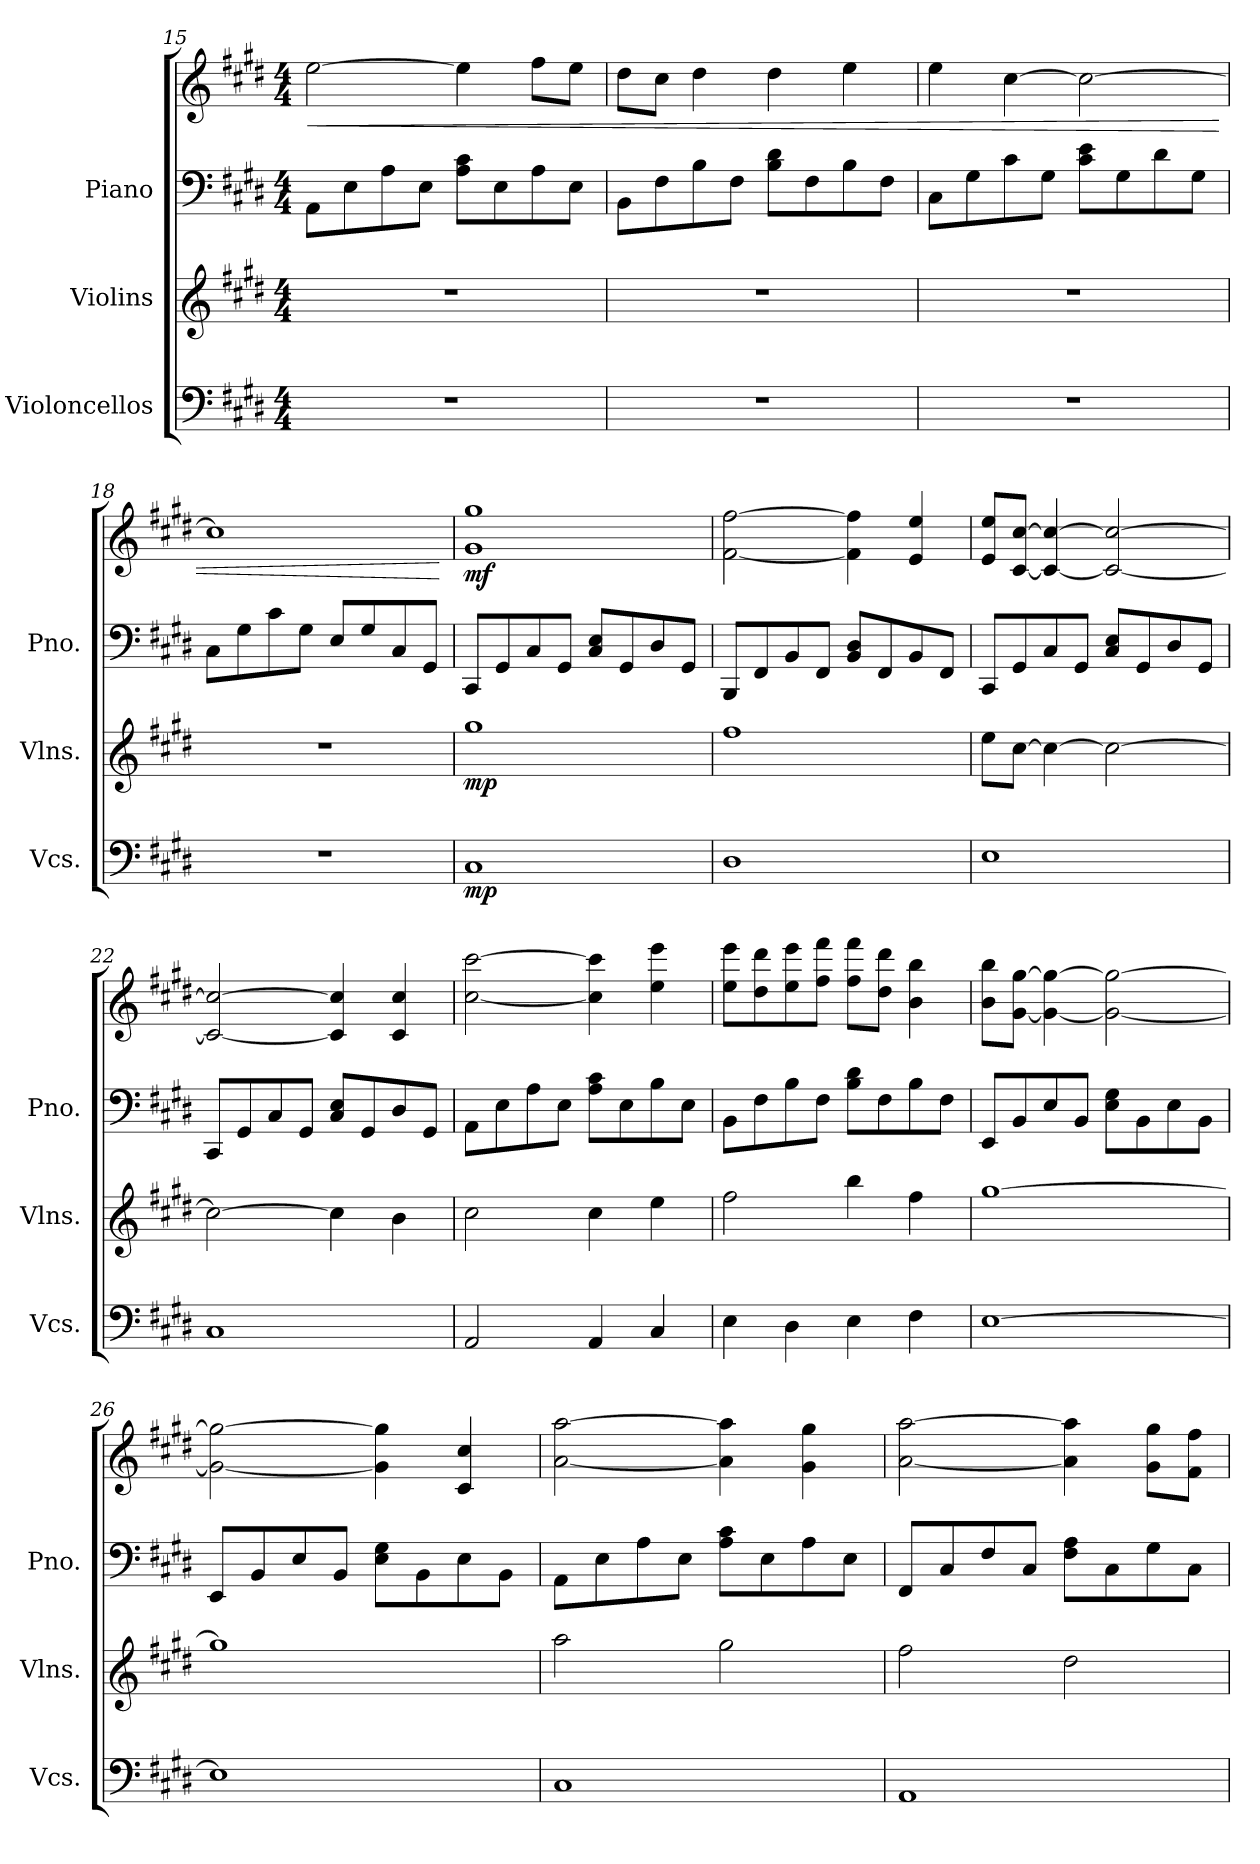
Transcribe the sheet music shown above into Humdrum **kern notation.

**kern	**dynam	**kern	**dynam	**kern	**kern	**dynam
*part3	*part3	*part2	*part2	*part1	*part1	*part1
*staff4	*staff4	*staff3	*staff3	*staff2	*staff1	*staff1/2
*I"Violoncellos	*	*I"Violins	*	*I"Piano	*	*
*I'Vcs.	*	*I'Vlns.	*	*I'Pno.	*	*
*clefF4	*	*clefG2	*	*clefF4	*clefG2	*
*k[f#c#g#d#]	*	*k[f#c#g#d#]	*	*k[f#c#g#d#]	*k[f#c#g#d#]	*
*M4/4	*	*M4/4	*	*M4/4	*M4/4	*
=15	=15	=15	=15	=15	=15	=15
!	!	!	!	!	!	!LO:HP:b
1r	.	1r	.	8AA\L	[2ee\	<
.	.	.	.	8E\	.	.
.	.	.	.	8A\	.	.
.	.	.	.	8E\J	.	.
.	.	.	.	8A\ 8c#\L	4ee\]	.
.	.	.	.	8E\	.	.
.	.	.	.	8A\	8ff#\L	.
.	.	.	.	8E\J	8ee\J	.
=16	=16	=16	=16	=16	=16	=16
1r	.	1r	.	8BB\L	8dd#\L	.
.	.	.	.	8F#\	8cc#\J	.
.	.	.	.	8B\	4dd#\	.
.	.	.	.	8F#\J	.	.
.	.	.	.	8B\ 8d#\L	4dd#\	.
.	.	.	.	8F#\	.	.
.	.	.	.	8B\	4ee\	.
.	.	.	.	8F#\J	.	.
=17	=17	=17	=17	=17	=17	=17
1r	.	1r	.	8C#\L	4ee\	.
.	.	.	.	8G#\	.	.
.	.	.	.	8c#\	[4cc#\	.
.	.	.	.	8G#\J	.	.
.	.	.	.	8c#\ 8e\L	2cc#\_	.
.	.	.	.	8G#\	.	.
.	.	.	.	8d#\	.	.
.	.	.	.	8G#\J	.	.
=18	=18	=18	=18	=18	=18	=18
1r	.	1r	.	8C#\L	1cc#]	.
.	.	.	.	8G#\	.	.
.	.	.	.	8c#\	.	.
.	.	.	.	8G#\J	.	.
.	.	.	.	8E/L	.	.
.	.	.	.	8G#/	.	.
.	.	.	.	8C#/	.	.
.	.	.	.	8GG#/J	.	.
.	.	.	.	.	.	[
!!LO:PB:g=z
=19	=19	=19	=19	=19	=19	=19
!	!LO:DY:b	!	!LO:DY:b	!	!	!LO:DY:b
1C#	mp	1gg#	mp	8CC#/L	1g# 1gg#	mf
.	.	.	.	8GG#/	.	.
.	.	.	.	8C#/	.	.
.	.	.	.	8GG#/J	.	.
.	.	.	.	8C#/ 8E/L	.	.
.	.	.	.	8GG#/	.	.
.	.	.	.	8D#/	.	.
.	.	.	.	8GG#/J	.	.
=20	=20	=20	=20	=20	=20	=20
1D#	.	1ff#	.	8BBB/L	[2f#\ [2ff#\	.
.	.	.	.	8FF#/	.	.
.	.	.	.	8BB/	.	.
.	.	.	.	8FF#/J	.	.
.	.	.	.	8BB/ 8D#/L	4f#\] 4ff#\]	.
.	.	.	.	8FF#/	.	.
.	.	.	.	8BB/	4e/ 4ee/	.
.	.	.	.	8FF#/J	.	.
=21	=21	=21	=21	=21	=21	=21
1E	.	8ee\L	.	8CC#/L	8e/ 8ee/L	.
.	.	[8cc#\J	.	8GG#/	[8c#/ [8cc#/J	.
.	.	4cc#\_	.	8C#/	4c#/_ 4cc#/_	.
.	.	.	.	8GG#/J	.	.
.	.	2cc#\_	.	8C#/ 8E/L	2c#/_ 2cc#/_	.
.	.	.	.	8GG#/	.	.
.	.	.	.	8D#/	.	.
.	.	.	.	8GG#/J	.	.
=22	=22	=22	=22	=22	=22	=22
1C#	.	2cc#\_	.	8CC#/L	2c#/_ 2cc#/_	.
.	.	.	.	8GG#/	.	.
.	.	.	.	8C#/	.	.
.	.	.	.	8GG#/J	.	.
.	.	4cc#\]	.	8C#/ 8E/L	4c#/] 4cc#/]	.
.	.	.	.	8GG#/	.	.
.	.	4b\	.	8D#/	4c#/ 4cc#/	.
.	.	.	.	8GG#/J	.	.
=23	=23	=23	=23	=23	=23	=23
2AA/	.	2cc#\	.	8AA\L	[2cc#\ [2ccc#\	.
.	.	.	.	8E\	.	.
.	.	.	.	8A\	.	.
.	.	.	.	8E\J	.	.
4AA/	.	4cc#\	.	8A\ 8c#\L	4cc#\] 4ccc#\]	.
.	.	.	.	8E\	.	.
4C#/	.	4ee\	.	8B\	4ee\ 4eee\	.
.	.	.	.	8E\J	.	.
=24	=24	=24	=24	=24	=24	=24
4E\	.	2ff#\	.	8BB\L	8ee\ 8eee\L	.
.	.	.	.	8F#\	8dd#\ 8ddd#\	.
4D#\	.	.	.	8B\	8ee\ 8eee\	.
.	.	.	.	8F#\J	8ff#\ 8fff#\J	.
4E\	.	4bb\	.	8B\ 8d#\L	8ff#\ 8fff#\L	.
.	.	.	.	8F#\	8dd#\ 8ddd#\J	.
4F#\	.	4ff#\	.	8B\	4b\ 4bb\	.
.	.	.	.	8F#\J	.	.
!!LO:LB:g=z
=25	=25	=25	=25	=25	=25	=25
[1E	.	[1gg#	.	8EE/L	8b\ 8bb\L	.
.	.	.	.	8BB/	[8g#\ [8gg#\J	.
.	.	.	.	8E/	4g#\_ 4gg#\_	.
.	.	.	.	8BB/J	.	.
.	.	.	.	8E\ 8G#\L	2g#\_ 2gg#\_	.
.	.	.	.	8BB\	.	.
.	.	.	.	8E\	.	.
.	.	.	.	8BB\J	.	.
=26	=26	=26	=26	=26	=26	=26
1E]	.	1gg#]	.	8EE/L	2g#\_ 2gg#\_	.
.	.	.	.	8BB/	.	.
.	.	.	.	8E/	.	.
.	.	.	.	8BB/J	.	.
.	.	.	.	8E\ 8G#\L	4g#\] 4gg#\]	.
.	.	.	.	8BB\	.	.
.	.	.	.	8E\	4c#/ 4cc#/	.
.	.	.	.	8BB\J	.	.
=27	=27	=27	=27	=27	=27	=27
1C#	.	2aa\	.	8AA\L	[2a\ [2aa\	.
.	.	.	.	8E\	.	.
.	.	.	.	8A\	.	.
.	.	.	.	8E\J	.	.
.	.	2gg#\	.	8A\ 8c#\L	4a\] 4aa\]	.
.	.	.	.	8E\	.	.
.	.	.	.	8A\	4g#\ 4gg#\	.
.	.	.	.	8E\J	.	.
=28	=28	=28	=28	=28	=28	=28
1AA	.	2ff#\	.	8FF#/L	[2a\ [2aa\	.
.	.	.	.	8C#/	.	.
.	.	.	.	8F#/	.	.
.	.	.	.	8C#/J	.	.
.	.	2dd#\	.	8F#\ 8A\L	4a\] 4aa\]	.
.	.	.	.	8C#\	.	.
.	.	.	.	8G#\	8g#\ 8gg#\L	.
.	.	.	.	8C#\J	8f#\ 8ff#\J	.
=	=	=	=	=	=	=
*-	*-	*-	*-	*-	*-	*-
